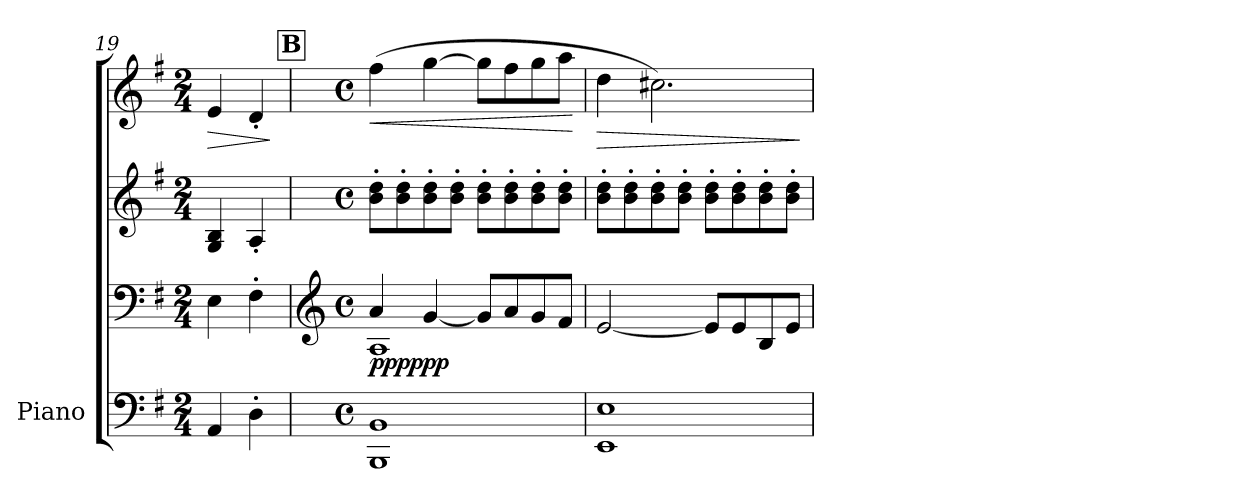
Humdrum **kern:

**kern	**kern	**kern	**kern	**dynam
*part1	*part1	*part1	*part1	*part1
*staff4	*staff3	*staff2	*staff1	*staff1/2/3/4
*I"Piano	*	*	*	*
*I'Pno.	*	*	*	*
*clefF4	*clefF4	*clefG2	*clefG2	*
*k[f#]	*k[f#]	*k[f#]	*k[f#]	*
*M2/4	*M2/4	*M2/4	*M2/4	*
=19	=19	=19	=19	=19
!	!	!	!	!LO:HP:b
4AA/	4E\	4G/ 4B/	4e/	>
4D'\	4F#'\	4A'/	4d'/	.
.	.	.	.	]
!!LO:REH:place=s1:a:B:fs=14:t=B
=20	=20	=20	=20	=20
*	*clefG2	*	*	*
*M4/4	*M4/4	*M4/4	*M4/4	*
*met(c)	*met(c)	*met(c)	*met(c)	*
*	*^	*	*	*
!	!	!	!	!	!LO:HP:b
!	!	!	!	!	!LO:DY:n=1:b=3
!	!	!	!	!	!LO:DY:n=2:b
1BBB 1BB	1A	4a/	8b\' 8dd\'L	(>4ff#\	< ppp ppp
.	.	.	8b\' 8dd\'	.	.
.	.	[4g/	8b\' 8dd\'	[4gg\	.
.	.	.	8b\' 8dd\'J	.	.
.	.	8g/L]	8b\' 8dd\'L	8gg\L]	.
.	.	8a/	8b\' 8dd\'	8ff#\	.
.	.	8g/	8b\' 8dd\'	8gg\	.
.	.	8f#/J	8b\' 8dd\'J	8aa\J	.
*	*v	*v	*	*	*
.	.	.	.	[
=21	=21	=21	=21	=21
!	!	!	!	!LO:HP:b
1EE 1E	[2e/	8b\' 8dd\'L	4dd\	>
.	.	8b\' 8dd\'	.	.
.	.	8b\' 8dd\'	2.cc#X\)	.
.	.	8b\' 8dd\'J	.	.
.	8e/L]	8b\' 8dd\'L	.	.
.	8e/	8b\' 8dd\'	.	.
.	8B/	8b\' 8dd\'	.	.
.	8e/J	8b\' 8dd\'J	.	.
.	.	.	.	]
=	=	=	=	=
*-	*-	*-	*-	*-
